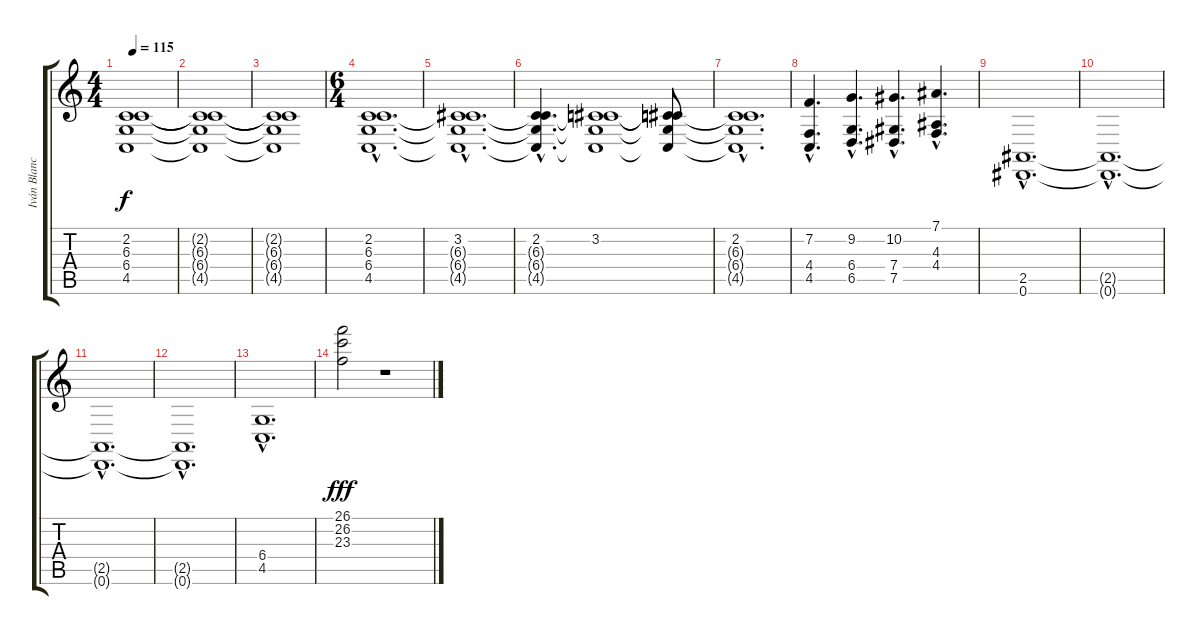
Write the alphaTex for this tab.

\track ("Iván Blanco (I)" "Iván Blanc") {instrument choiraahs}
\staff {score tabs}
\tuning (Eb4 Bb3 Gb3 Db3 Ab2 Eb2) {hide}
\ts (4 4)
\tempo 115
\clef g2
\ks c
(2.2 6.3 6.4 4.5).1{dy f volume 11 instrument choiraahs} |
(2.2{t} 6.3{t} 6.4{t} 4.5{t}).1 |
(2.2{t} 6.3{t} 6.4{t} 4.5{t}).1 |
\ts (6 4)
(2.2{hac} 6.3{hac} 6.4{hac} 4.5{hac}).1{d} |
(3.2{hac} 6.3{hac t} 6.4{hac t} 4.5{hac t}).1{d} |
(2.2{hac} 6.3{hac t} 6.4{hac t} 4.5{hac t}).4{d} (3.2 6.3{t} 6.4{t} 4.5{t}).1 (3.2{t} 6.3{t} 6.4{t} 4.5{t}).8 |
(2.2{hac} 6.3{hac t} 6.4{hac t} 4.5{hac t}).1{d} |
(7.2{hac} 4.4{hac} 4.5{hac}).4{d} (9.2{hac} 6.4{hac} 6.5{hac}).4{d} (10.2{hac} 7.4{hac} 7.5{hac}).4{d} (7.1{hac} 4.3{hac} 4.4{hac}).4{d} |
(2.5{hac} 0.6{hac}).1{d} |
(2.5{hac t} 0.6{hac t}).1{d} |
(2.5{hac t} 0.6{hac t}).1{d} |
(2.5{hac t} 0.6{hac t}).1{d} |
(6.4{hac} 4.5{hac}).1{d} |
(26.1 26.2 23.3).2{dy fff volume 16 instrument orchestrahit} r.1
